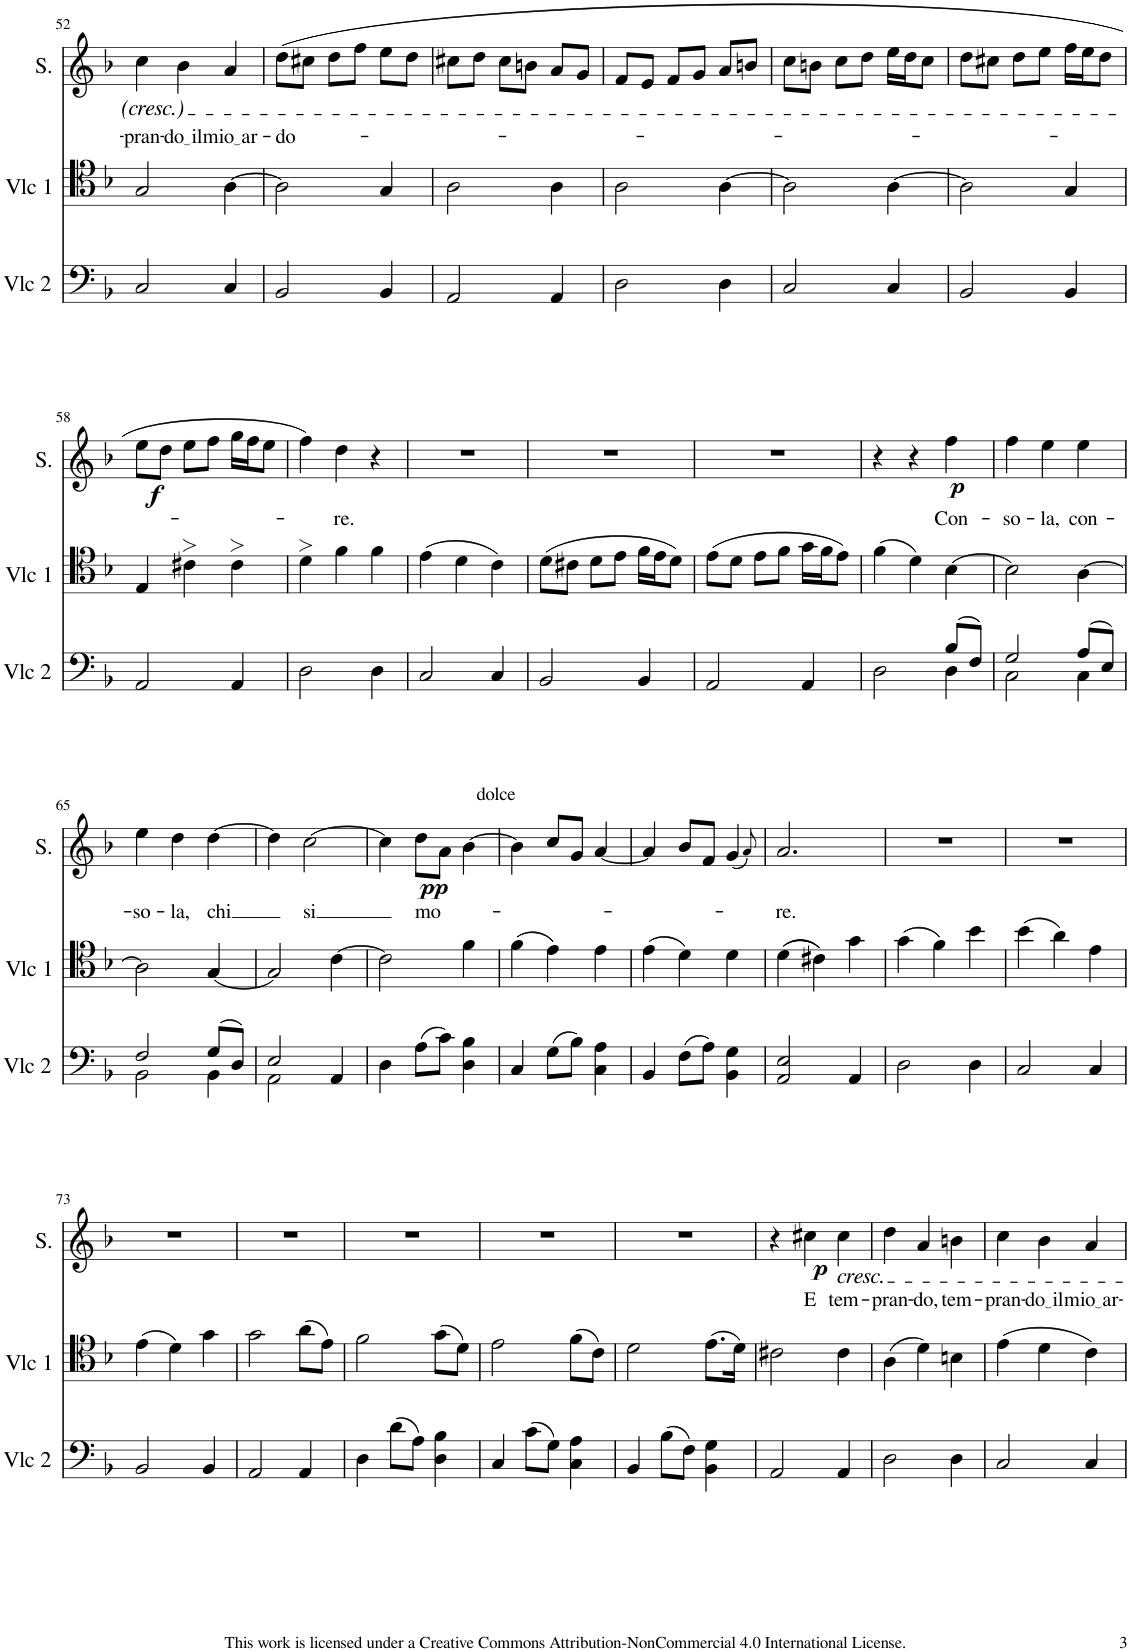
**kern	**kern	**kern	**text	**dynam
*part3	*part2	*part1	*part1	*part1
*staff3	*staff2	*staff1	*staff1	*staff1
*I"Cello 2	*I"Cello 1	*I"Soprano	*	*
*	*	*I'S.	*	*
!!LO:PB:g=z
*clefF4	*clefC4	*clefG2	*	*
*k[b-]	*k[b-]	*k[b-]	*	*
*M3/4	*M3/4	*M3/4	*	*
=52	=52	=52	=52	=52
!	!	!	!LO:LY:b	!
2C/	2G/	4cc\	-pran-	.
!	!	!	!LO:LY:b	!
.	.	4b-\	do il	.
!	!	!	!LO:LY:b	!
4C/	[4A\	4a/	mio ar	.
=53	=53	=53	=53	=53
!	!	!	!LO:LY:b	!
2BB-/	2A\]	(8dd\L	-do-	.
.	.	8cc#X\J	.	.
.	.	8dd\L	.	.
.	.	8ff\J	.	.
4BB-/	4G/	8ee\L	.	.
.	.	8dd\J	.	.
=54	=54	=54	=54	=54
2AA/	2A\	8cc#X\L	.	.
.	.	8dd\J	.	.
.	.	8cc#\L	.	.
.	.	8bn\J	.	.
4AA/	4A\	8a/L	.	.
.	.	8g/J	.	.
=55	=55	=55	=55	=55
2D\	2A\	8f/L	.	.
.	.	8e/J	.	.
.	.	8f/L	.	.
.	.	8g/J	.	.
4D\	[4A\	8a/L	.	.
.	.	8bn/J	.	.
=56	=56	=56	=56	=56
2C/	2A\]	8cc\L	.	.
.	.	8bn\J	.	.
.	.	8cc\L	.	.
.	.	8dd\J	.	.
4C/	[4A\	16ee\LL	.	.
.	.	16dd\J	.	.
.	.	8cc\J	.	.
=57	=57	=57	=57	=57
2BB-/	2A\]	8dd\L	.	.
.	.	8cc#X\J	.	.
.	.	8dd\L	.	.
.	.	8ee\J	.	.
4BB-/	4G/	16ff\LL	.	.
.	.	16ee\J	.	.
.	.	8dd\J	.	.
!!LO:LB:g=z
=58	=58	=58	=58	=58
!	!	!	!	!LO:DY:b
2AA/	4E/	8ee\L	.	f
.	.	8dd\J	.	.
.	4c#X>\	8ee\L	.	.
.	.	8ff\J	.	.
4AA/	4c#>\	16gg\LL	.	.
.	.	16ff\J	.	.
.	.	8ee\J	.	.
=59	=59	=59	=59	=59
2D\	4d>\	4ff\)	.	.
!	!	!	!LO:LY:b	!
.	4f\	4dd\	-re.	.
4D\	4f\	4r	.	.
=60	=60	=60	=60	=60
2C/	(4e\	2.r	.	.
.	4d\	.	.	.
4C/	4c\)	.	.	.
=61	=61	=61	=61	=61
2BB-/	(8d\L	2.r	.	.
.	8c#X\J	.	.	.
.	8d\L	.	.	.
.	8e\J	.	.	.
4BB-/	16f\LL	.	.	.
.	16e\J	.	.	.
.	8d\J)	.	.	.
=62	=62	=62	=62	=62
2AA/	(8e\L	2.r	.	.
.	8d\J	.	.	.
.	8e\L	.	.	.
.	8f\J	.	.	.
4AA/	16g\LL	.	.	.
.	16f\J	.	.	.
.	8e\J)	.	.	.
=63	=63	=63	=63	=63
*^	*	*	*	*
2ryy	2D\	(4f\	4r	.	.
.	.	4d\)	4r	.	.
!	!	!	!	!LO:LY:b	!LO:DY:b
(8B-/L	4D\	[4B-\	4ff\	Con-	p
8F/J)	.	.	.	.	.
=64	=64	=64	=64	=64	=64
!	!	!	!	!LO:LY:b	!
2G/	2C\	2B-\]	4ff\	-so-	.
!	!	!	!	!LO:LY:b	!
.	.	.	4ee\	-la,	.
!	!	!	!	!LO:LY:b	!
(8A/L	4C\	[4A\	4ee\	con-	.
8E/J)	.	.	.	.	.
!!LO:LB:g=z
=65	=65	=65	=65	=65	=65
!	!	!	!	!LO:LY:b	!
2F/	2BB-\	2A\]	4ee\	-so-	.
!	!	!	!	!LO:LY:b	!
.	.	.	4dd\	-la,	.
!	!	!	!	!LO:LY:b	!
(8G/L	4BB-\	[4G/	[4dd\	chi	.
8D/J)	.	.	.	.	.
=66	=66	=66	=66	=66	=66
2E/	2AA\	2G/]	4dd\]	.	.
!	!	!	!	!LO:LY:b	!
.	.	.	[2cc\	si	.
4AA/	4ryy	[4c\	.	.	.
*v	*v	*	*	*	*
=67	=67	=67	=67	=67
4D\	2c\]	4cc\]	.	.
!	!	!	!LO:LY:b	!LO:DY:b
(8A\L	.	8dd\L	mo-	pp
8c\J)	.	8a\J	.	.
!	!	!LO:TX:a:t=dolce	!	!
4D\ 4B-\	4f\	[4b-\	.	.
=68	=68	=68	=68	=68
4C/	(4f\	4b-\]	.	.
(8G\L	4e\)	8cc/L	.	.
8B-\J)	.	8g/J	.	.
4C\ 4A\	4e\	[4a/	.	.
=69	=69	=69	=69	=69
4BB-/	(4e\	4a/]	.	.
(8F\L	4d\)	8b-/L	.	.
8A\J)	.	8f/J	.	.
4BB-\ 4G\	4d\	(4g/	.	.
.	.	8qa/)	.	.
=70	=70	=70	=70	=70
!	!	!	!LO:LY:b	!
2AA/ 2E/	((4d\	2.a/	-re.	.
.	4c#X\))	.	.	.
4AA/	4g\	.	.	.
=71	=71	=71	=71	=71
2D\	(4g\	2.r	.	.
.	4f\)	.	.	.
4D\	4b-\	.	.	.
=72	=72	=72	=72	=72
2C/	(4b-\	2.r	.	.
.	4a\)	.	.	.
4C/	4e\	.	.	.
!!LO:LB:g=z
=73	=73	=73	=73	=73
2BB-/	(4e\	2.r	.	.
.	4d\)	.	.	.
4BB-/	4g\	.	.	.
=74	=74	=74	=74	=74
2AA/	2g\	2.r	.	.
4AA/	(8a\L	.	.	.
.	8e\J)	.	.	.
=75	=75	=75	=75	=75
4D\	2f\	2.r	.	.
(8d\L	.	.	.	.
8A\J)	.	.	.	.
4D\ 4B-\	(8g\L	.	.	.
.	8d\J)	.	.	.
=76	=76	=76	=76	=76
4C/	2e\	2.r	.	.
(8c\L	.	.	.	.
8G\J)	.	.	.	.
4C\ 4A\	(8f\L	.	.	.
.	8c\J)	.	.	.
=77	=77	=77	=77	=77
4BB-/	2d\	2.r	.	.
(8B-\L	.	.	.	.
8F\J)	.	.	.	.
4BB-\ 4G\	(8.e\L	.	.	.
.	16d\Jk)	.	.	.
=78	=78	=78	=78	=78
2AA/	2c#X\	4r	.	.
!	!	!	!LO:LY:b	!LO:DY:b
.	.	4cc#X\	E	p
!	!	!LO:TX:b:i:t=cresc.	!	!
!	!	!	!LO:LY:b	!
4AA/	4c#\	4cc#\	tem-	.
=79	=79	=79	=79	=79
!	!	!	!LO:LY:b	!
2D\	(4A\	4dd\	-pran-	.
!	!	!	!LO:LY:b	!
.	4d\)	4a/	-do,	.
!	!	!	!LO:LY:b	!
4D\	4Bn\	4bn\	tem-	.
=80	=80	=80	=80	=80
!	!	!	!LO:LY:b	!
2C/	(4e\	4cc\	-pran-	.
!	!	!	!LO:LY:b	!
.	4d\	4b-\	do il	.
!	!	!	!LO:LY:b	!
4C/	4c\)	4a/	mio ar	.
=	=	=	=	=
*-	*-	*-	*-	*-
